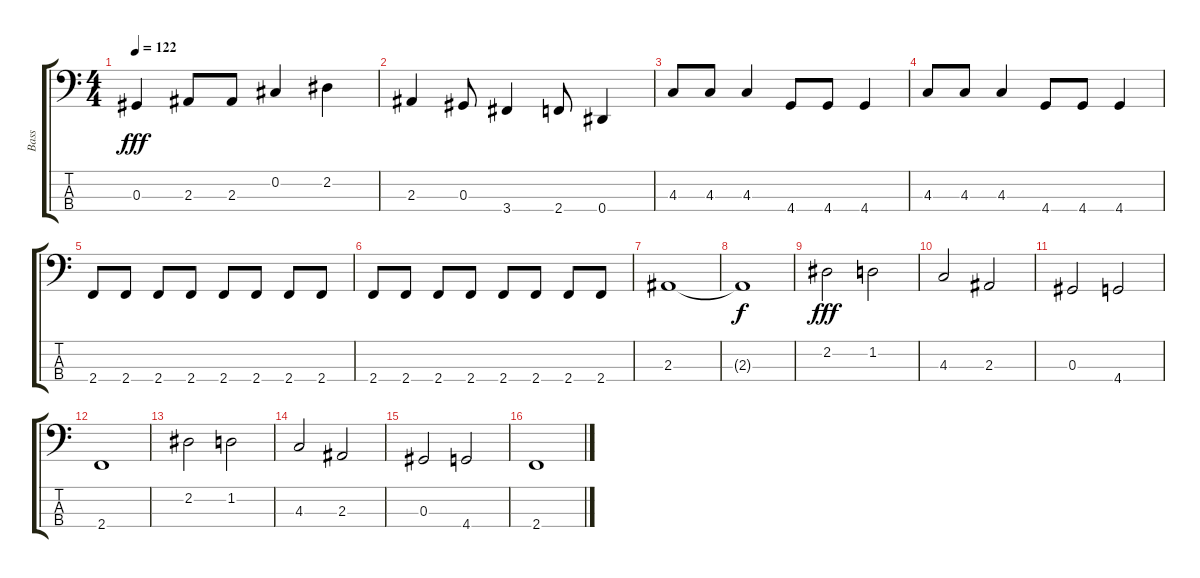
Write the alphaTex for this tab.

\track ("Bass" "Bass") {instrument electricbassfinger}
\staff {score tabs}
\tuning (Gb2 Db2 Ab1 Eb1) {hide}
\ts (4 4)
\tempo 122
\clef f4
\ks c
0.3.4{dy fff} 2.3.8 2.3.8 0.2.4 2.2.4 |
2.3.4 0.3.8 3.4.4 2.4.8 0.4.4 |
4.3.8 4.3.8 4.3.4 4.4.8 4.4.8 4.4.4 |
4.3.8 4.3.8 4.3.4 4.4.8 4.4.8 4.4.4 |
2.4.8 2.4.8 2.4.8 2.4.8 2.4.8 2.4.8 2.4.8 2.4.8 |
2.4.8 2.4.8 2.4.8 2.4.8 2.4.8 2.4.8 2.4.8 2.4.8 |
2.3.1 |
2.3{t}.1{dy f} |
2.2.2{dy fff} 1.2.2 |
4.3.2 2.3.2 |
0.3.2 4.4.2 |
2.4.1 |
2.2.2 1.2.2 |
4.3.2 2.3.2 |
0.3.2 4.4.2 |
2.4.1
